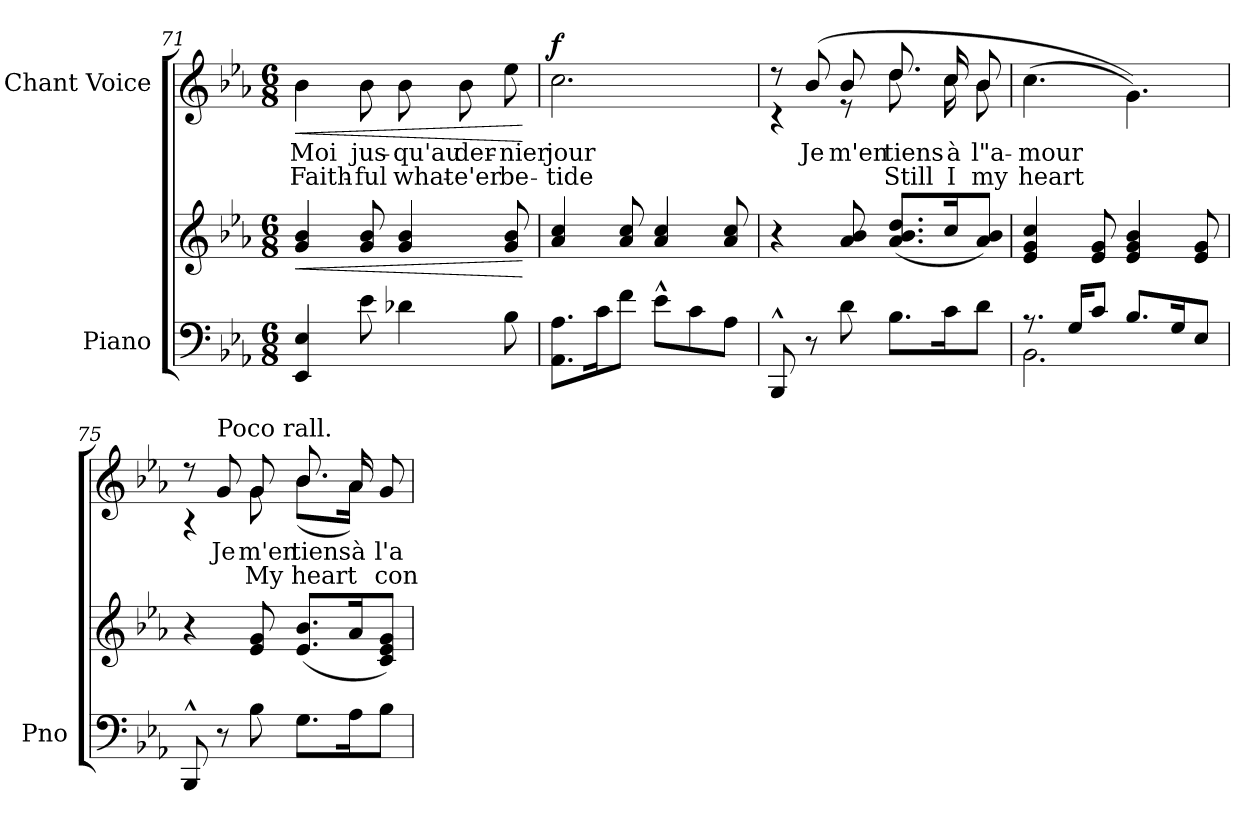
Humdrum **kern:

**kern	**kern	**dynam	**kern	**text	**text	**dynam
*part2	*part2	*part2	*part1	*part1	*part1	*part1
*staff3	*staff2	*staff2/3	*staff1	*staff1	*staff1	*staff1
*I"Piano	*	*	*I"Chant Voice	*	*	*
*I'Pno	*	*	*	*	*	*
*clefF4	*clefG2	*	*clefG2	*	*	*
*k[b-e-a-]	*k[b-e-a-]	*	*k[b-e-a-]	*	*	*
*M6/8	*M6/8	*	*M6/8	*	*	*
=71	=71	=71	=71	=71	=71	=71
!	!	!LO:HP:b	!	!	!	!LO:HP:b
4EE-/ 4E-/	4g/ 4b-/	<	4b-\	Moi	Faith-	<
8e-\	8g/ 8b-/	.	8b-\	jus-	-ful	.
4d-X\	4g/ 4b-/	.	8b-\	-qu'au	what-	.
.	.	.	8b-\	der-	-e'er	.
8B-\	8g/ 8b-/	.	8ee-\	-nier	be-	.
.	.	[	.	.	.	[
=72	=72	=72	=72	=72	=72	=72
!	!	!	!	!	!	!LO:DY:a
8.AA-\ 8.A-\L	4a-/ 4cc/	.	2.cc\	jour	-tide	f
16c\K	.	.	.	.	.	.
8f\J	8a-/ 8cc/	.	.	.	.	.
8e-^^\L	4a-/ 4cc/	.	.	.	.	.
8c\	.	.	.	.	.	.
8A-\J	8a-/ 8cc/	.	.	.	.	.
=73	=73	=73	=73	=73	=73	=73
*	*	*	*^	*	*	*
8BBB-^^/	4r	.	8r	4r	.	.	.
8r	.	.	(8b-/	.	Je	.	.
!	!	!	!	!	!	!	!LO:DY:a
!	!	!	!	!	!	!	!LO:DY:n=1:a
8d\	8a-/ 8b-/	.	8b-/	8r	m'en	.	other-dynamics f
8.B-\L	(8.a-/ 8.b-/ 8.dd/L	.	8.dd/	8.dd\	tiens	Still	.
16c\K	16cc/K	.	16cc/	16cc\	à	I	.
8d\J	8a-/ 8b-/J)	.	8b-/	8b-\	l"a-	my	.
*	*	*	*v	*v	*	*	*
=74	=74	=74	=74	=74	=74	=74
*^	*	*	*	*	*	*
8.r	2.BB-\	4e-/ 4g/ 4cc/	.	(4.cc\	-mour	heart	.
16G/KL	.	.	.	.	.	.	.
8c/J	.	8e-/ 8g/	.	.	.	.	.
8.B-/L	.	4e-/ 4g/ 4b-/	.	4.g\))	.	.	.
16G/K	.	.	.	.	.	.	.
8E-/J	.	8e-/ 8g/	.	.	.	.	.
*v	*v	*	*	*	*	*	*
=75	=75	=75	=75	=75	=75	=75
*	*	*	*^	*	*	*
8BBB-^^/	4r	.	8r	4r	.	.	.
!	!	!	!LO:TX:a:t=Poco rall.	!	!	!	!
8r	.	.	8g/	.	Je	.	.
8B-\	8e-/ 8g/	.	8g/	8g\	m'en	My	.
8.G\L	(8.e-/ 8.b-/L	.	8.b-/	(8.b-\L	tiens	heart	.
16A-\K	16a-/K	.	16a-/	16a-\Jk)	à	.	.
8B-\J	8c/ 8e-/ 8g/J)	.	8g/	8ryy	l'a-	con-	.
*	*	*	*v	*v	*	*	*
=	=	=	=	=	=	=
*-	*-	*-	*-	*-	*-	*-
